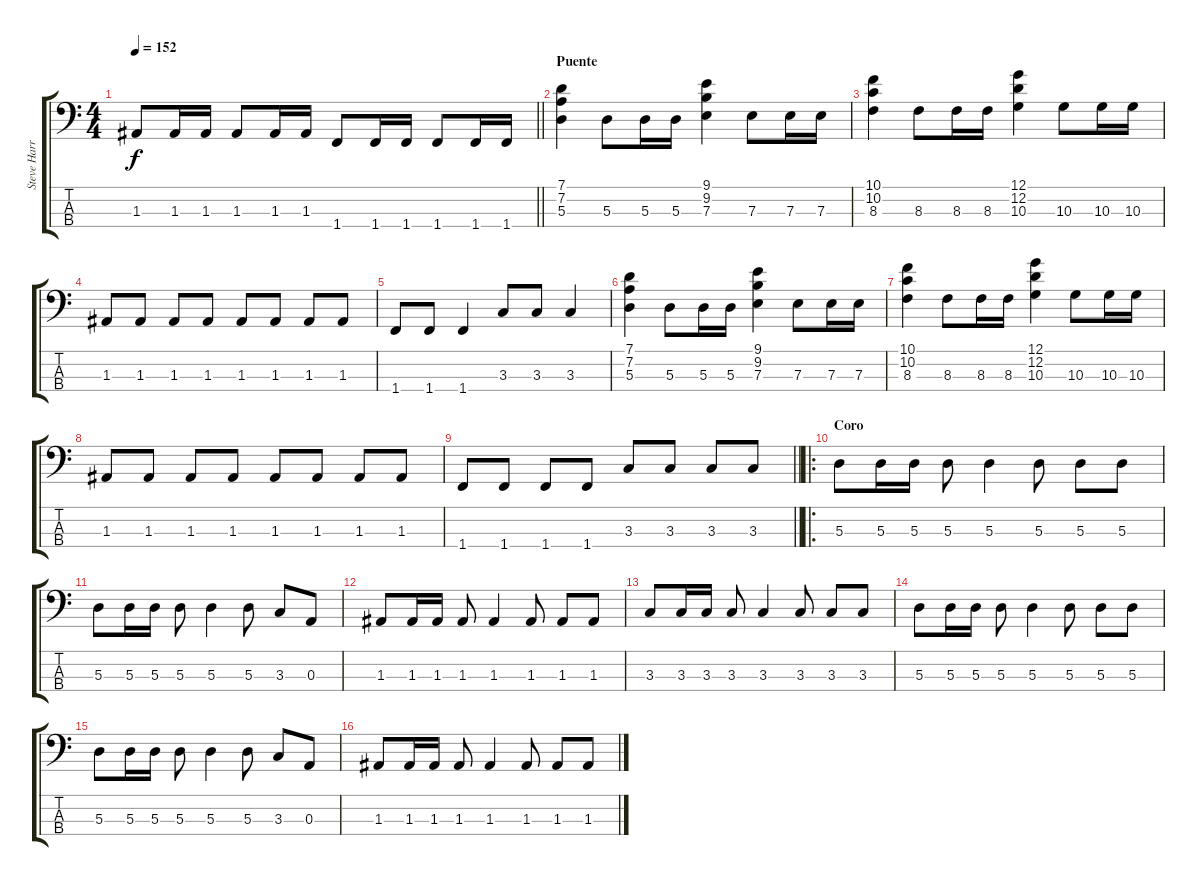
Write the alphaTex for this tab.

\track ("Steve Harris" "Steve Harr") {instrument electricbassfinger}
\staff {score tabs}
\tuning (G2 D2 A1 E1) {hide}
\ts (4 4)
\tempo 152
\clef f4
\barLineRight lightlight
\ks c
1.3.8{dy f} 1.3.16 1.3.16 1.3.8 1.3.16 1.3.16 1.4.8 1.4.16 1.4.16 1.4.8 1.4.16 1.4.16 |
\section ("" "Puente")
(7.1 7.2 5.3).4 5.3.8 5.3.16 5.3.16 (9.1 9.2 7.3).4 7.3.8 7.3.16 7.3.16 |
(10.1 10.2 8.3).4 8.3.8 8.3.16 8.3.16 (12.1 12.2 10.3).4 10.3.8 10.3.16 10.3.16 |
1.3.8 1.3.8 1.3.8 1.3.8 1.3.8 1.3.8 1.3.8 1.3.8 |
1.4.8 1.4.8 1.4.4 3.3.8 3.3.8 3.3.4 |
(7.1 7.2 5.3).4 5.3.8 5.3.16 5.3.16 (9.1 9.2 7.3).4 7.3.8 7.3.16 7.3.16 |
(10.1 10.2 8.3).4 8.3.8 8.3.16 8.3.16 (12.1 12.2 10.3).4 10.3.8 10.3.16 10.3.16 |
1.3.8 1.3.8 1.3.8 1.3.8 1.3.8 1.3.8 1.3.8 1.3.8 |
\barLineRight lightlight
1.4.8 1.4.8 1.4.8 1.4.8 3.3.8 3.3.8 3.3.8 3.3.8 |
\ro
\section ("" "Coro")
5.3.8 5.3.16 5.3.16 5.3.8 5.3.4 5.3.8 5.3.8 5.3.8 |
5.3.8 5.3.16 5.3.16 5.3.8 5.3.4 5.3.8 3.3.8 0.3.8 |
1.3.8 1.3.16 1.3.16 1.3.8 1.3.4 1.3.8 1.3.8 1.3.8 |
3.3.8 3.3.16 3.3.16 3.3.8 3.3.4 3.3.8 3.3.8 3.3.8 |
5.3.8 5.3.16 5.3.16 5.3.8 5.3.4 5.3.8 5.3.8 5.3.8 |
5.3.8 5.3.16 5.3.16 5.3.8 5.3.4 5.3.8 3.3.8 0.3.8 |
1.3.8 1.3.16 1.3.16 1.3.8 1.3.4 1.3.8 1.3.8 1.3.8
